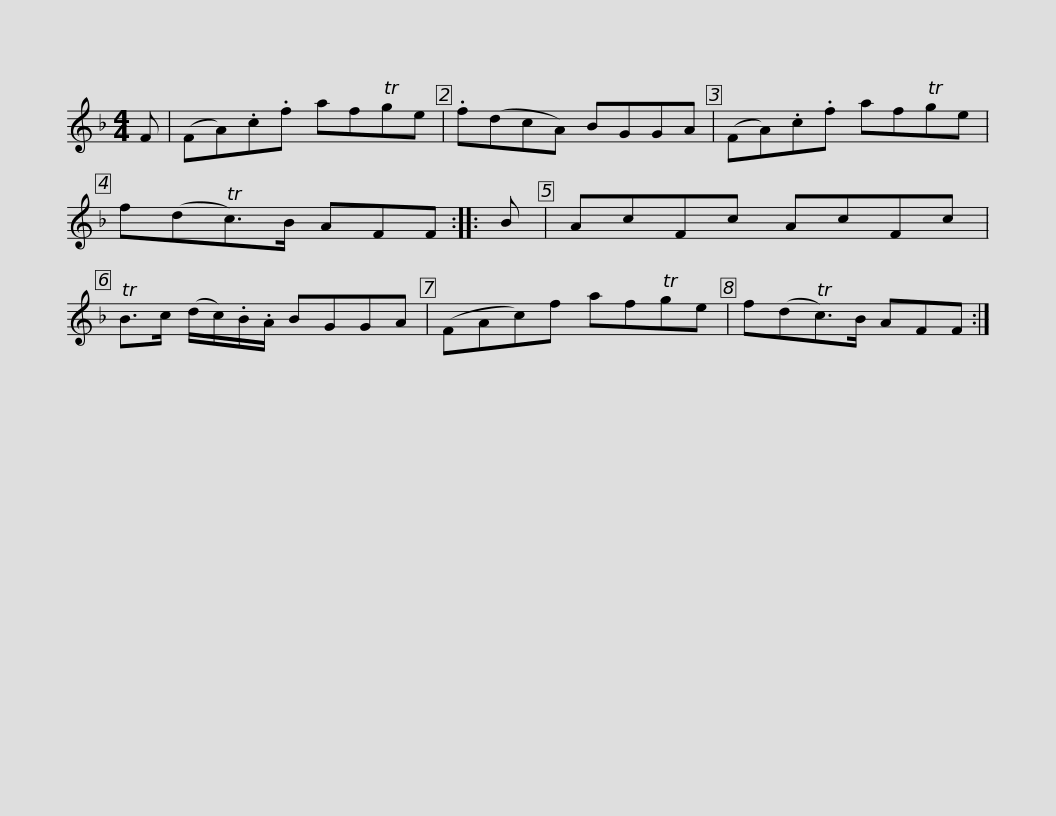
X:1
L:1/8
M:4/4
I:linebreak $
K:F
V:1 treble
V:1
 F | (FA).c.f afTge | .f(dcA) BGGA | (FA).c.f afTge | f(dTc>)B AFF :: %5
 B | AcFc AcFc |$ TB>c (d/c/).B/.A/ BGGA | (FAc)f afTge | f(dTc>)B AFF :| %10
